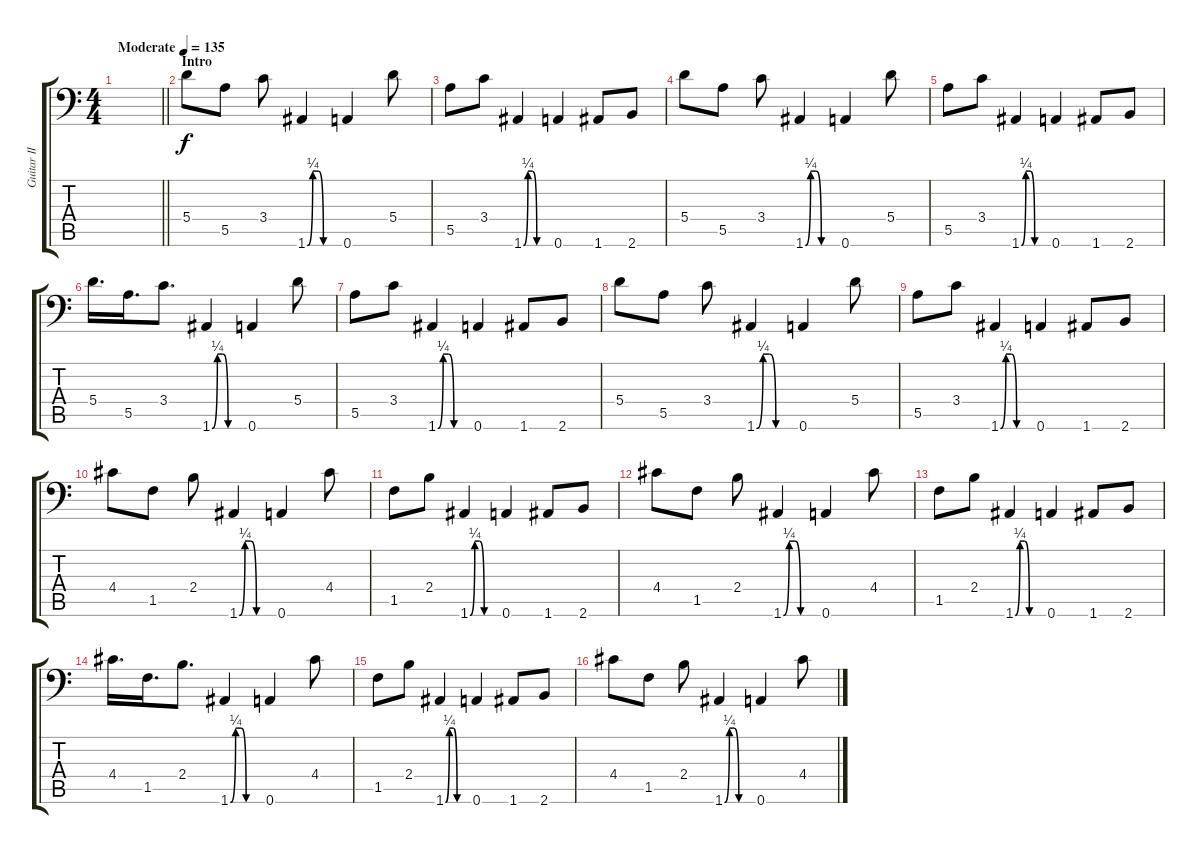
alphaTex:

\track ("Guitar II" "Guitar II") {instrument overdrivenguitar}
\staff {score tabs}
\tuning (B3 Gb3 D3 A2 E2 A1) {hide}
\ts (4 4)
\tempo (135 "Moderate")
\clef f4
\barLineRight lightlight
\ks c
|
\section ("" "Intro")
5.4.8 5.5.8 3.4.8 1.6{be (custom 0 0 10 1 20 1 30 0 60 0)}.4 0.6.4 5.4.8 |
5.5.8 3.4.8 1.6{be (custom 0 0 10 1 20 1 30 0 60 0)}.4 0.6.4 1.6.8 2.6.8 |
5.4.8 5.5.8 3.4.8 1.6{be (custom 0 0 10 1 20 1 30 0 60 0)}.4 0.6.4 5.4.8 |
5.5.8 3.4.8 1.6{be (custom 0 0 10 1 20 1 30 0 60 0)}.4 0.6.4 1.6.8 2.6.8 |
5.4.16{d} 5.5.16{d} 3.4.8{d} 1.6{be (custom 0 0 10 1 20 1 30 0 60 0)}.4 0.6.4 5.4.8 |
5.5.8 3.4.8 1.6{be (custom 0 0 10 1 20 1 30 0 60 0)}.4 0.6.4 1.6.8 2.6.8 |
5.4.8 5.5.8 3.4.8 1.6{be (custom 0 0 10 1 20 1 30 0 60 0)}.4 0.6.4 5.4.8 |
5.5.8 3.4.8 1.6{be (custom 0 0 10 1 20 1 30 0 60 0)}.4 0.6.4 1.6.8 2.6.8 |
4.4.8 1.5.8 2.4.8 1.6{be (custom 0 0 10 1 20 1 30 0 60 0)}.4 0.6.4 4.4.8 |
1.5.8 2.4.8 1.6{be (custom 0 0 10 1 20 1 30 0 60 0)}.4 0.6.4 1.6.8 2.6.8 |
4.4.8 1.5.8 2.4.8 1.6{be (custom 0 0 10 1 20 1 30 0 60 0)}.4 0.6.4 4.4.8 |
1.5.8 2.4.8 1.6{be (custom 0 0 10 1 20 1 30 0 60 0)}.4 0.6.4 1.6.8 2.6.8 |
4.4.16{d} 1.5.16{d} 2.4.8{d} 1.6{be (custom 0 0 10 1 20 1 30 0 60 0)}.4 0.6.4 4.4.8 |
1.5.8 2.4.8 1.6{be (custom 0 0 10 1 20 1 30 0 60 0)}.4 0.6.4 1.6.8 2.6.8 |
4.4.8 1.5.8 2.4.8 1.6{be (custom 0 0 10 1 20 1 30 0 60 0)}.4 0.6.4 4.4.8
